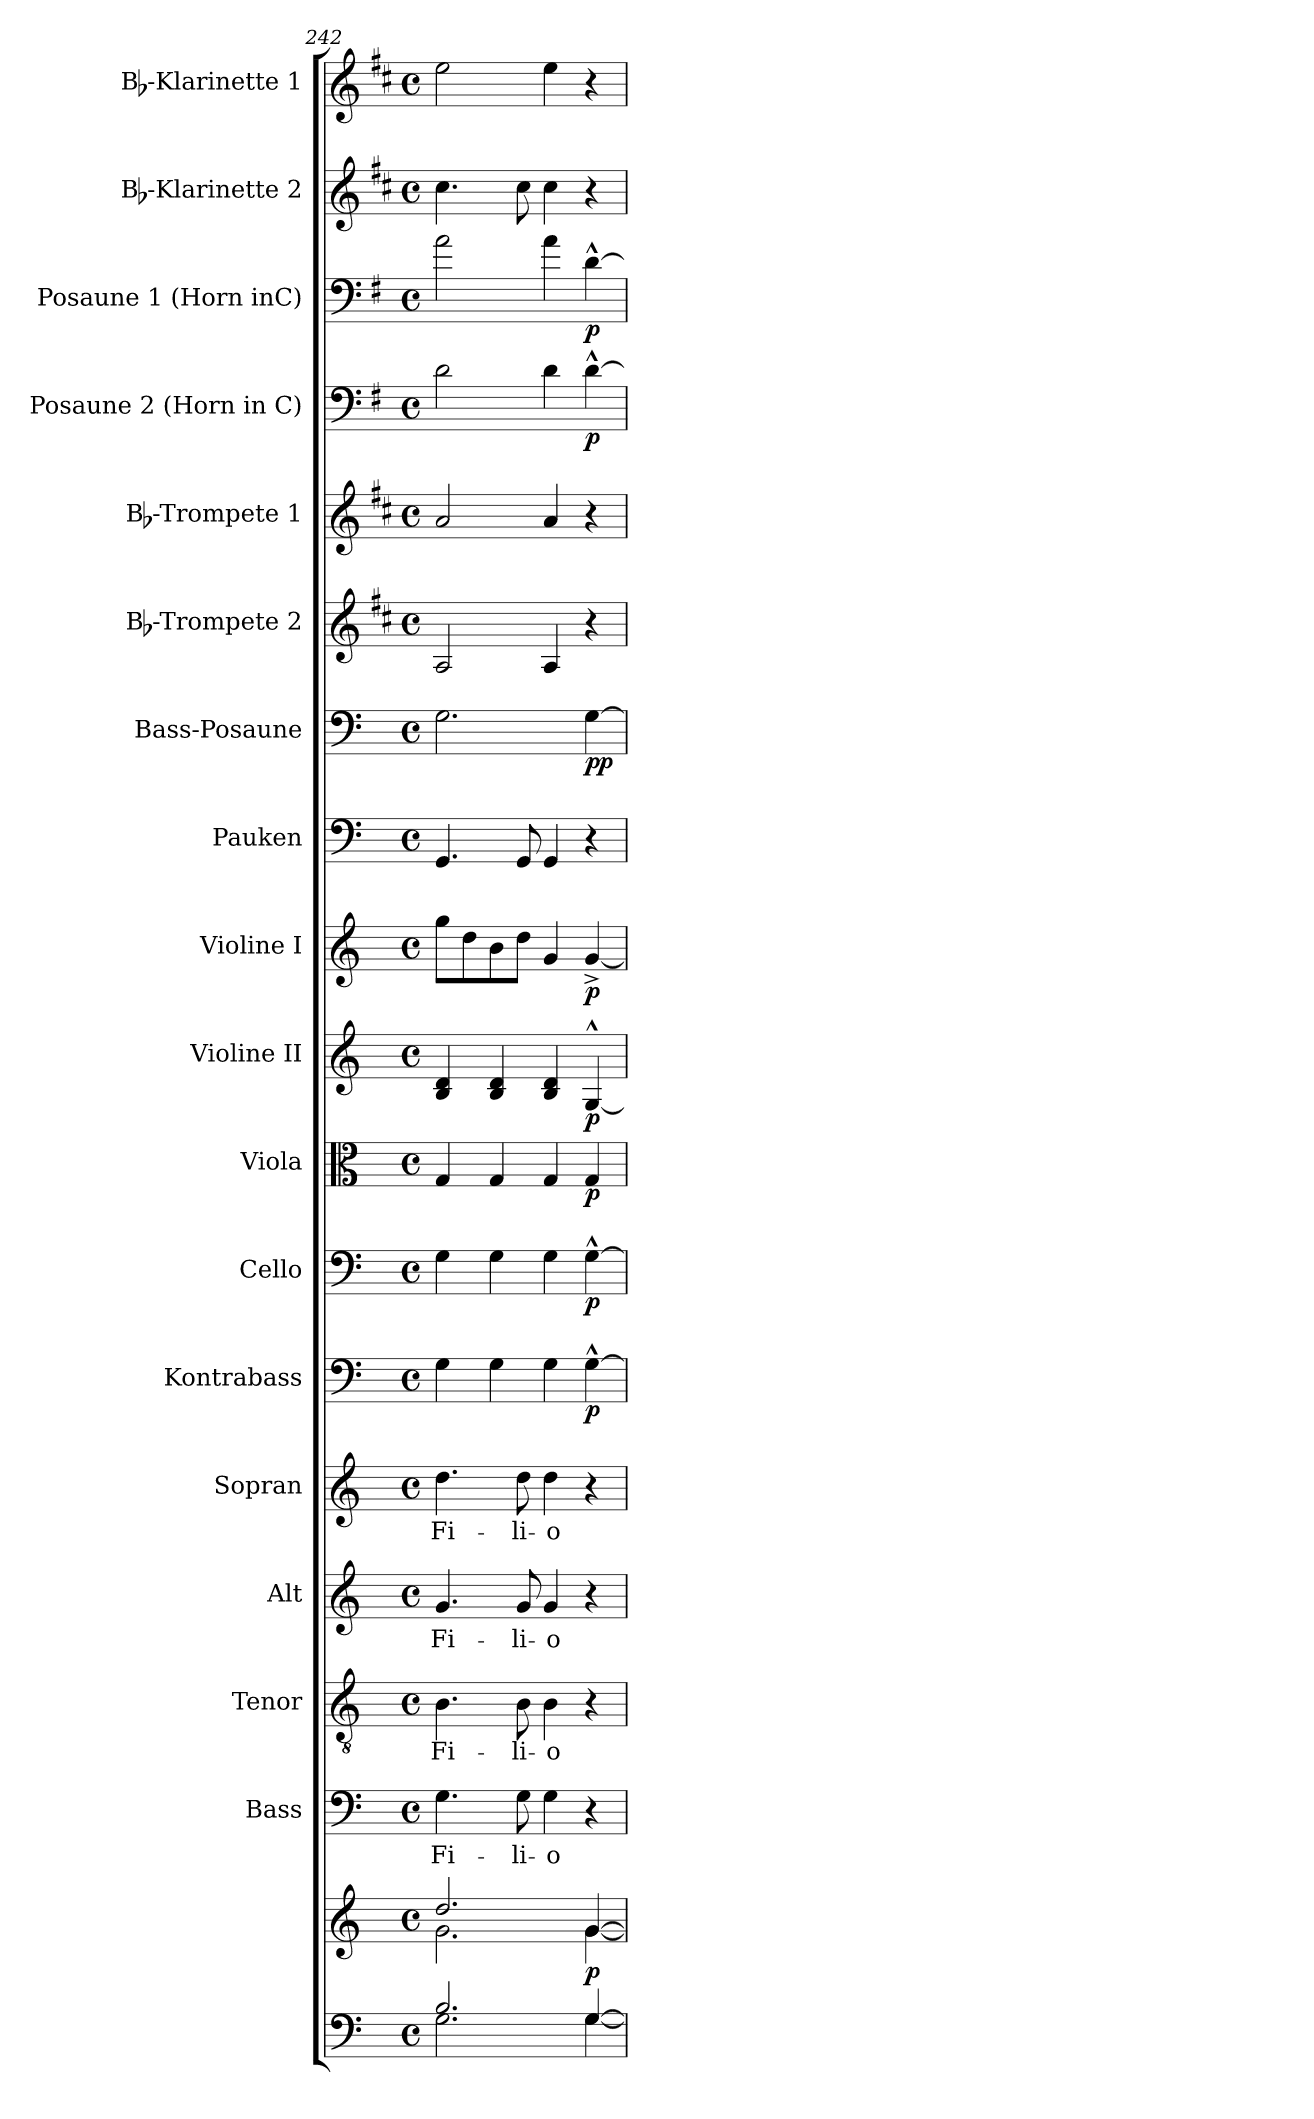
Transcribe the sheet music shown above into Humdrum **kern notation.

**kern	**kern	**dynam	**kern	**text	**kern	**text	**kern	**text	**kern	**text	**kern	**dynam	**kern	**dynam	**kern	**dynam	**kern	**dynam	**kern	**dynam	**kern	**kern	**dynam	**kern	**kern	**kern	**dynam	**kern	**dynam	**kern	**kern
*part18	*part18	*part18	*part17	*part17	*part16	*part16	*part15	*part15	*part14	*part14	*part13	*part13	*part12	*part12	*part11	*part11	*part10	*part10	*part9	*part9	*part8	*part7	*part7	*part6	*part5	*part4	*part4	*part3	*part3	*part2	*part1
*staff19	*staff18	*staff18/19	*staff17	*staff17	*staff16	*staff16	*staff15	*staff15	*staff14	*staff14	*staff13	*staff13	*staff12	*staff12	*staff11	*staff11	*staff10	*staff10	*staff9	*staff9	*staff8	*staff7	*staff7	*staff6	*staff5	*staff4	*staff4	*staff3	*staff3	*staff2	*staff1
*	*	*	*I"Bass	*	*I"Tenor	*	*I"Alt	*	*I"Sopran	*	*I"Kontrabass	*	*I"Cello	*	*I"Viola	*	*I"Violine II	*	*I"Violine I	*	*I"Pauken	*I"Bass-Posaune	*	*I"Bb-Trompete 2	*I"Bb-Trompete 1	*I"Posaune 2 (Horn in C)	*	*I"Posaune 1 (Horn inC)	*	*I"Bb-Klarinette 2	*I"Bb-Klarinette 1
*	*	*	*I'B.	*	*I'T.	*	*I'A.	*	*I'S.	*	*I'Kb.	*	*	*	*I'Vla.	*	*I'Vl. II	*	*I'Vl. I	*	*I'Pk.	*I'B-Pos.	*	*I'Bb Trp. 2	*I'Bb Trp. 1	*I'Pos. 2	*	*I'Pos. 1	*	*I'Bb Kl. 2	*I'Bb Kl. 1
*clefF4	*clefG2	*	*clefF4	*	*clefGv2	*	*clefG2	*	*clefG2	*	*clefF4	*	*clefF4	*	*clefC3	*	*clefG2	*	*clefG2	*	*clefF4	*clefF4	*	*clefG2	*clefG2	*clefF4	*	*clefF4	*	*clefG2	*clefG2
*	*	*	*	*	*	*	*	*	*	*	*ITrd7c12	*	*	*	*	*	*	*	*	*	*	*	*	*ITrd1c2	*ITrd1c2	*ITrd4c7	*	*ITrd4c7	*	*ITrd1c2	*ITrd1c2
*k[]	*k[]	*	*k[]	*	*k[]	*	*k[]	*	*k[]	*	*k[]	*	*k[]	*	*k[]	*	*k[]	*	*k[]	*	*k[]	*k[]	*	*k[]	*k[]	*k[]	*	*k[]	*	*k[]	*k[]
*C:	*C:	*	*C:	*	*C:	*	*C:	*	*C:	*	*C:	*	*C:	*	*C:	*	*C:	*	*C:	*	*C:	*C:	*	*C:	*C:	*C:	*	*C:	*	*C:	*C:
*M4/4	*M4/4	*	*M4/4	*	*M4/4	*	*M4/4	*	*M4/4	*	*M4/4	*	*M4/4	*	*M4/4	*	*M4/4	*	*M4/4	*	*M4/4	*M4/4	*	*M4/4	*M4/4	*M4/4	*	*M4/4	*	*M4/4	*M4/4
*met(c)	*met(c)	*	*met(c)	*	*met(c)	*	*met(c)	*	*met(c)	*	*met(c)	*	*met(c)	*	*met(c)	*	*met(c)	*	*met(c)	*	*met(c)	*met(c)	*	*met(c)	*met(c)	*met(c)	*	*met(c)	*	*met(c)	*met(c)
=242	=242	=242	=242	=242	=242	=242	=242	=242	=242	=242	=242	=242	=242	=242	=242	=242	=242	=242	=242	=242	=242	=242	=242	=242	=242	=242	=242	=242	=242	=242	=242
*^	*^	*	*	*	*	*	*	*	*	*	*	*	*	*	*	*	*	*	*	*	*	*	*	*	*	*	*	*	*	*	*
!	!	!	!	!	!	!LO:LY:b	!	!LO:LY:b	!	!LO:LY:b	!	!LO:LY:b	!	!	!	!	!	!	!	!	!	!	!	!	!	!	!	!	!	!	!	!	!
2.B/	2.G\	2.dd/	2.g\	.	4.G\	Fi-	4.B\	Fi-	4.g/	Fi-	4.dd\	Fi-	4GG\	.	4G\	.	4G/	.	4B/ 4d/	.	8gg\L	.	4.GG/	2.G\	.	2G/	2g/	2G\	.	2d\	.	4.b\	2dd\
.	.	.	.	.	.	.	.	.	.	.	.	.	.	.	.	.	.	.	.	.	8dd\	.	.	.	.	.	.	.	.	.	.	.	.
.	.	.	.	.	.	.	.	.	.	.	.	.	4GG\	.	4G\	.	4G/	.	4B/ 4d/	.	8b\	.	.	.	.	.	.	.	.	.	.	.	.
!	!	!	!	!	!	!LO:LY:b	!	!LO:LY:b	!	!LO:LY:b	!	!LO:LY:b	!	!	!	!	!	!	!	!	!	!	!	!	!	!	!	!	!	!	!	!	!
.	.	.	.	.	8G\	-li-	8B\	-li-	8g/	-li-	8dd\	-li-	.	.	.	.	.	.	.	.	8dd\J	.	8GG/	.	.	.	.	.	.	.	.	8b\	.
!	!	!	!	!	!	!LO:LY:b	!	!LO:LY:b	!	!LO:LY:b	!	!LO:LY:b	!	!	!	!	!	!	!	!	!	!	!	!	!	!	!	!	!	!	!	!	!
.	.	.	.	.	4G\	-o	4B\	-o	4g/	-o	4dd\	-o	4GG\	.	4G\	.	4G/	.	4B/ 4d/	.	4g/	.	4GG/	.	.	4G/	4g/	4G\	.	4d\	.	4b\	4dd\
!	!	!	!	!LO:DY:b	!	!	!	!	!	!	!	!	!	!LO:DY:b	!	!LO:DY:b	!	!LO:DY:b	!	!LO:DY:b	!	!LO:DY:b	!	!	!LO:DY:b	!	!	!	!LO:DY:b	!	!LO:DY:b	!	!
[>4G/	[<4G\	[>4g/	[<4g\	p	4r	.	4r	.	4r	.	4r	.	[4GG^^>\	p	[4G^^>\	p	4G/	p	[4G^^>/	p	[4g^</	p	4r	[4G\	pp	4r	4r	[4G^^>\	p	[4G^^>\	p	4r	4r
*v	*v	*	*	*	*	*	*	*	*	*	*	*	*	*	*	*	*	*	*	*	*	*	*	*	*	*	*	*	*	*	*	*	*
*	*v	*v	*	*	*	*	*	*	*	*	*	*	*	*	*	*	*	*	*	*	*	*	*	*	*	*	*	*	*	*	*	*
=	=	=	=	=	=	=	=	=	=	=	=	=	=	=	=	=	=	=	=	=	=	=	=	=	=	=	=	=	=	=	=
*-	*-	*-	*-	*-	*-	*-	*-	*-	*-	*-	*-	*-	*-	*-	*-	*-	*-	*-	*-	*-	*-	*-	*-	*-	*-	*-	*-	*-	*-	*-	*-
